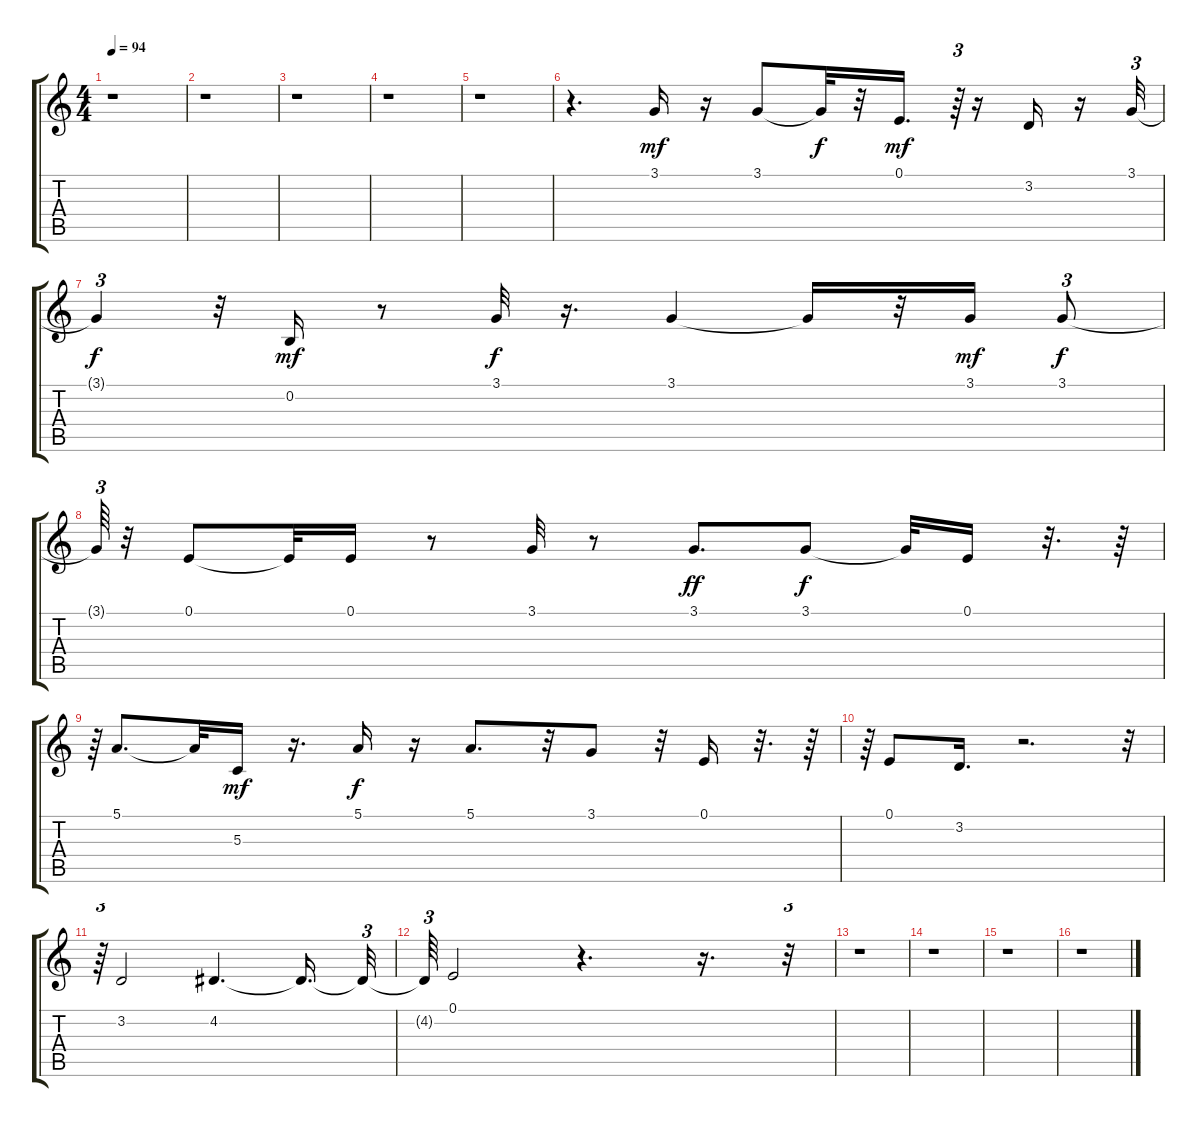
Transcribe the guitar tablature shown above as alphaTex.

\track "" {instrument voiceoohs}
\staff {score tabs}
\tuning (E4 B3 G3 D3 A2 E2) {hide}
\ts (4 4)
\tempo 94
\clef g2
\ks c
r.1{dy mf} |
r.1 |
r.1 |
r.1 |
r.1 |
r.4{d} 3.1.16{volume 11 balance 4 instrument voiceoohs} r.16 3.1.8 3.1{t}.32{dy f} r.32 0.1.16{d dy mf} r.64{tu (3 2)} r.16 3.2.16 r.16 3.1.32{tu (3 2)} |
3.1{t}.4{tu (3 2) dy f} r.32 0.2.16{dy mf} r.8 3.1.32{dy f} r.16{d} 3.1.4 3.1{t}.16 r.32 3.1.16{dy mf} 3.1.8{tu (3 2) dy f} |
3.1{t}.64{tu (3 2)} r.32 0.1.8 0.1{t}.32 0.1.16 r.8 3.1.32 r.8 3.1.8{d dy ff} 3.1.8{dy f} 3.1{t}.32 0.1.16 r.32{d} r.64 |
r.64{tu (3 2)} 5.1.8{d} 5.1{t}.32 5.3.16{dy mf} r.16{d} 5.1.16{dy f} r.16 5.1.8{d} r.32 3.1.8 r.32 0.1.16 r.32{d} r.64 |
r.64{tu (3 2)} 0.1.8 3.2.16{d} r.2{d} r.32{tu (3 2)} |
r.64{tu (3 2)} 3.2.2 4.2.4{d} 4.2{t}.16{d} 4.2{t}.32{tu (3 2)} |
4.2{t}.64{tu (3 2)} 0.1.2 r.4{d} r.16{d} r.32{tu (3 2)} |
r.1 |
r.1 |
r.1 |
r.1
